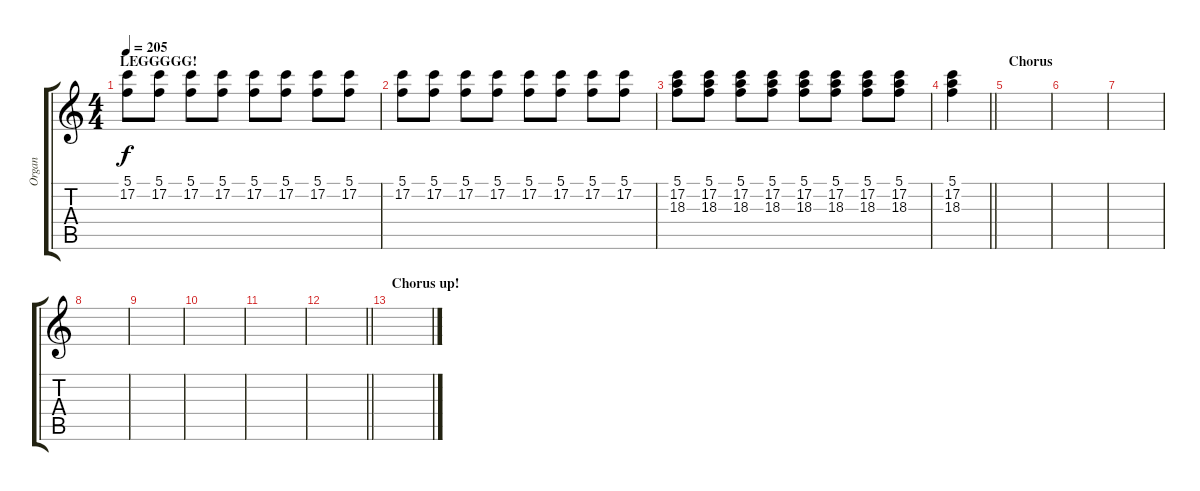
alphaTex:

\track ("Organ" "Organ") {instrument rockorgan}
\staff {score tabs}
\tuning (C5 G4 Eb4 Bb3 F3 C3) {hide}
\ts (4 4)
\section ("" "LEGGGGG!")
\tempo 205
\clef g2
\ks c
(5.1 17.2).8{dy f} (5.1 17.2).8 (5.1 17.2).8 (5.1 17.2).8 (5.1 17.2).8 (5.1 17.2).8 (5.1 17.2).8 (5.1 17.2).8 |
(5.1 17.2).8 (5.1 17.2).8 (5.1 17.2).8 (5.1 17.2).8 (5.1 17.2).8 (5.1 17.2).8 (5.1 17.2).8 (5.1 17.2).8 |
(5.1 17.2 18.3).8 (5.1 17.2 18.3).8 (5.1 17.2 18.3).8 (5.1 17.2 18.3).8 (5.1 17.2 18.3).8 (5.1 17.2 18.3).8 (5.1 17.2 18.3).8 (5.1 17.2 18.3).8 |
\barLineRight lightlight
(5.1 17.2 18.3).4 |
\section ("" "Chorus")
|
|
|
|
|
|
|
\barLineRight lightlight
|
\section ("" "Chorus up!")
